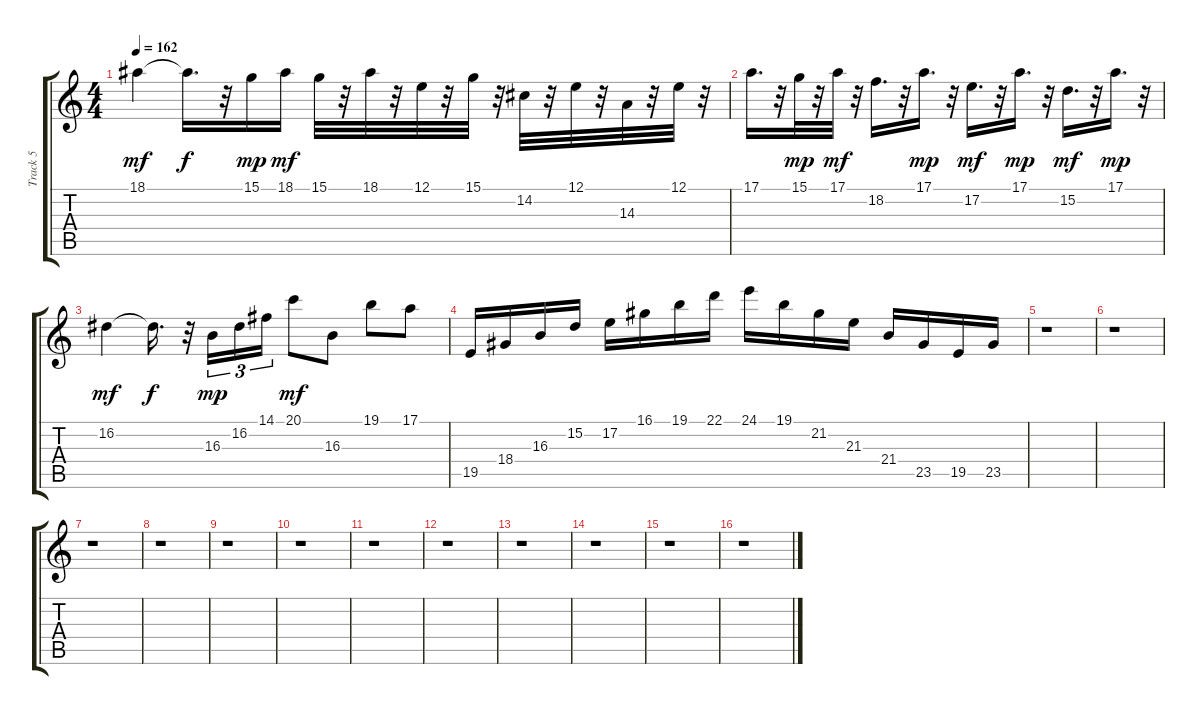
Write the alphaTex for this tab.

\track ("Track 5" "Track 5") {instrument cello}
\staff {score tabs}
\tuning (E4 B3 G3 D3 A2 E2) {hide}
\ts (4 4)
\tempo 162
\clef g2
\ks c
18.1.4{dy mf} 18.1{t}.16{d dy f} r.32 15.1.16{dy mp} 18.1.16{dy mf} 15.1.32 r.32 18.1.32 r.32 12.1.32 r.32 15.1.32 r.32 14.2.32 r.32 12.1.32 r.32 14.3.32 r.32 12.1.32 r.32 |
17.1.16{d} r.32 15.1.32{dy mp} r.32 17.1.32{dy mf} r.32 18.2.16{d} r.32 17.1.16{d dy mp} r.32 17.2.16{d dy mf} r.32 17.1.16{d dy mp} r.32 15.2.16{d dy mf} r.32 17.1.16{d dy mp} r.32 |
16.2.4{dy mf} 16.2{t}.16{d dy f} r.32 16.3.16{tu (3 2) dy mp} 16.2.16{tu (3 2)} 14.1.16{tu (3 2)} 20.1.8{dy mf} 16.3.8 19.1.8 17.1.8 |
19.5.16 18.4.16 16.3.16 15.2.16 17.2.16 16.1.16 19.1.16 22.1.16 24.1.16 19.1.16 21.2.16 21.3.16 21.4.16 23.5.16 19.5.16 23.5.16 |
r.1 |
r.1 |
r.1 |
r.1 |
r.1 |
r.1 |
r.1 |
r.1 |
r.1 |
r.1 |
r.1 |
r.1
